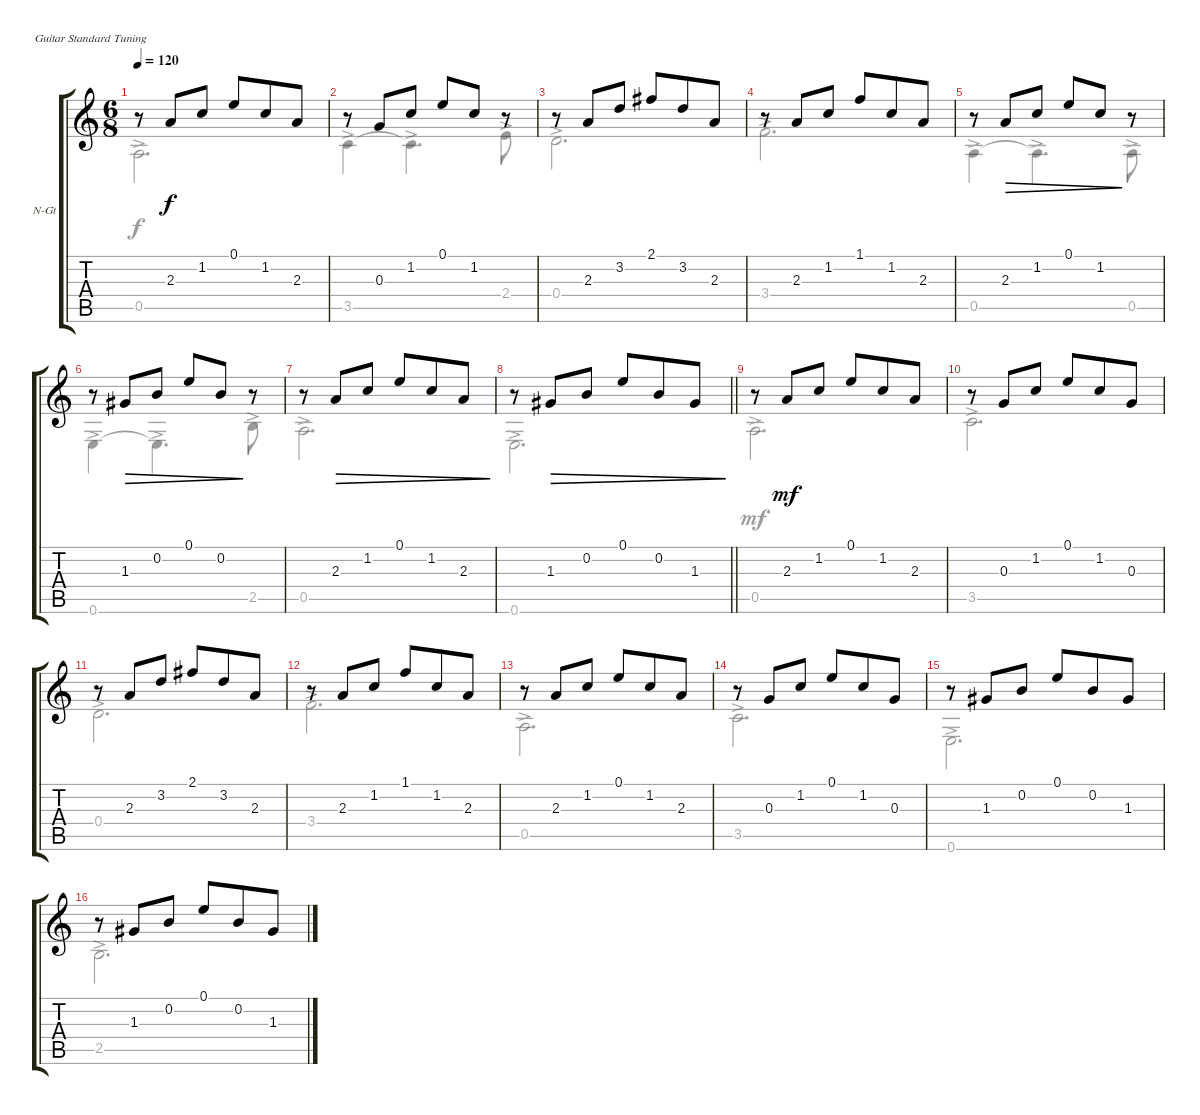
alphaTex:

\defaultSystemsLayout 4
\bracketExtendMode groupsimilarinstruments
\firstSystemTrackNameOrientation horizontal
\otherSystemsTrackNameOrientation horizontal
\track ("Rhythm Guirar" "N-Gt") {instrument acousticguitarnylon}
\staff {score tabs}
\tuning (E4 B3 G3 D3 A2 E2)
\voice
\ts (6 8)
\tempo 120
\clef g2
\ks c
r.8{dy ff} 2.3.8{dy f} 1.2.8 0.1.8 1.2.8 2.3.8 |
r.8 0.3.8 1.2.8 0.1.8 1.2.8 r.8 |
r.8 2.3.8 3.2.8 2.1.8 3.2.8 2.3.8 |
r.8 2.3.8 1.2.8 1.1.8 1.2.8 2.3.8 |
r.8 2.3.8{dec} 1.2.8{dec} 0.1.8{dec} 1.2.8{dec} r.8 |
r.8 1.3.8{dec} 0.2.8{dec} 0.1.8{dec} 0.2.8{dec} r.8 |
r.8 2.3.8{dec} 1.2.8{dec} 0.1.8{dec} 1.2.8{dec} 2.3.8{dec} |
\barLineRight lightlight
r.8 1.3.8{dec} 0.2.8{dec} 0.1.8{dec} 0.2.8{dec} 1.3.8{dec} |
r.8 2.3.8{dy mf} 1.2.8 0.1.8 1.2.8 2.3.8 |
r.8 0.3.8 1.2.8 0.1.8 1.2.8 0.3.8 |
r.8 2.3.8 3.2.8 2.1.8 3.2.8 2.3.8 |
r.8 2.3.8 1.2.8 1.1.8 1.2.8 2.3.8 |
r.8 2.3.8 1.2.8 0.1.8 1.2.8 2.3.8 |
r.8 0.3.8 1.2.8 0.1.8 1.2.8 0.3.8 |
r.8 1.3.8 0.2.8 0.1.8 0.2.8 1.3.8 |
r.8 1.3.8 0.2.8 0.1.8 0.2.8 1.3.8
\voice
\clef g2
\ottava regular
\simile none
\ks c
0.5{ac}.2{d dy f} |
3.5{ac}.4 3.5{ac t}.4{d} 2.4{ac}.8 |
0.4{ac}.2{d} |
3.4{ac}.2{d} |
0.5{ac}.4 0.5{ac t}.4{d} 0.5{ac}.8 |
0.6{ac}.4 0.6{ac t}.4{d} 2.5{ac}.8 |
0.5{ac}.2{d} |
\barLineRight lightlight
0.6{ac}.2{d} |
0.5{ac}.2{d dy mf} |
3.5{ac}.2{d} |
0.4{ac}.2{d} |
3.4{ac}.2{d} |
0.5{ac}.2{d} |
3.5{ac}.2{d} |
0.6{ac}.2{d} |
2.5{ac}.2{d}
